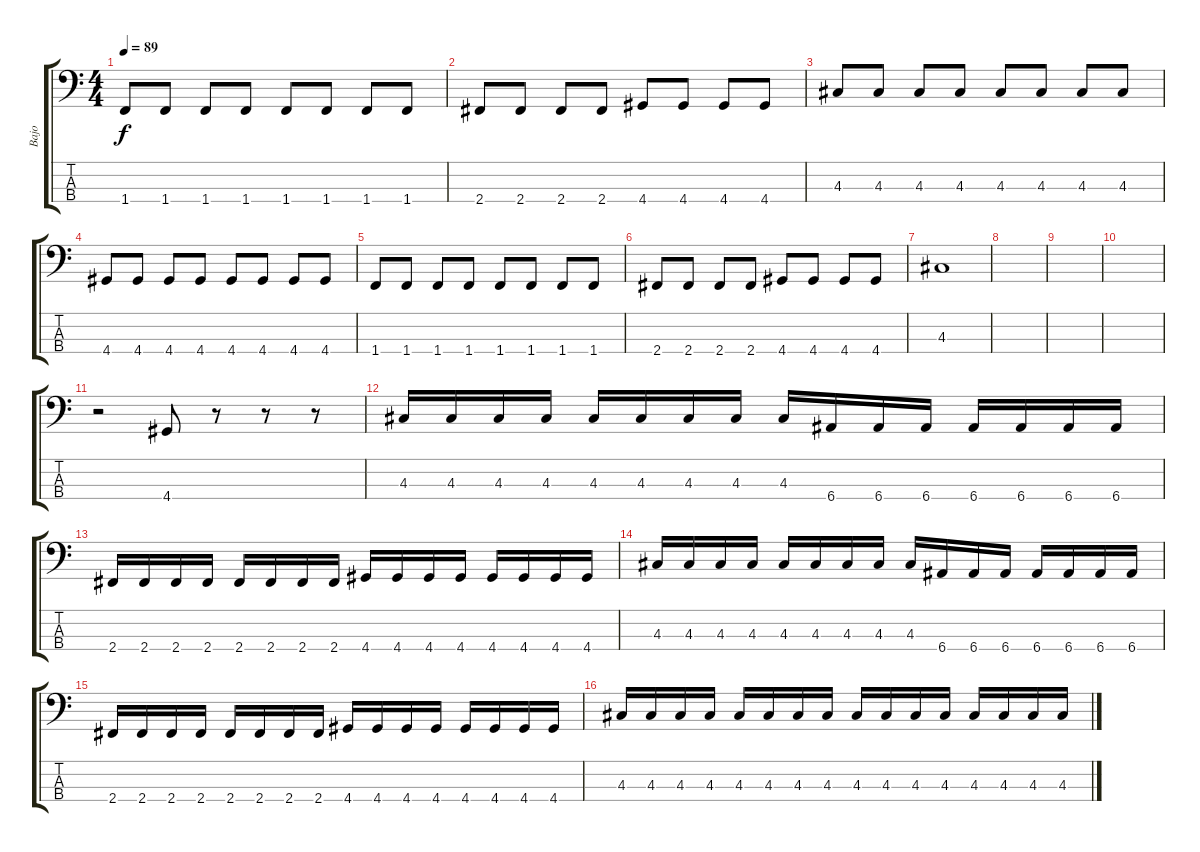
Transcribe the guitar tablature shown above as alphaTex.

\track ("Bajo" "Bajo") {instrument electricbasspick}
\staff {score tabs}
\tuning (G2 D2 A1 E1) {hide}
\ts (4 4)
\tempo 89
\clef f4
\ks c
1.4.8{dy f} 1.4.8 1.4.8 1.4.8 1.4.8 1.4.8 1.4.8 1.4.8 |
2.4.8 2.4.8 2.4.8 2.4.8 4.4.8 4.4.8 4.4.8 4.4.8 |
4.3.8 4.3.8 4.3.8 4.3.8 4.3.8 4.3.8 4.3.8 4.3.8 |
4.4.8 4.4.8 4.4.8 4.4.8 4.4.8 4.4.8 4.4.8 4.4.8 |
1.4.8 1.4.8 1.4.8 1.4.8 1.4.8 1.4.8 1.4.8 1.4.8 |
2.4.8 2.4.8 2.4.8 2.4.8 4.4.8 4.4.8 4.4.8 4.4.8 |
4.3.1 |
|
|
|
r.2 4.4.8 r.8 r.8 r.8 |
4.3.16 4.3.16 4.3.16 4.3.16 4.3.16 4.3.16 4.3.16 4.3.16 4.3.16 6.4.16 6.4.16 6.4.16 6.4.16 6.4.16 6.4.16 6.4.16 |
2.4.16 2.4.16 2.4.16 2.4.16 2.4.16 2.4.16 2.4.16 2.4.16 4.4.16 4.4.16 4.4.16 4.4.16 4.4.16 4.4.16 4.4.16 4.4.16 |
4.3.16 4.3.16 4.3.16 4.3.16 4.3.16 4.3.16 4.3.16 4.3.16 4.3.16 6.4.16 6.4.16 6.4.16 6.4.16 6.4.16 6.4.16 6.4.16 |
2.4.16 2.4.16 2.4.16 2.4.16 2.4.16 2.4.16 2.4.16 2.4.16 4.4.16 4.4.16 4.4.16 4.4.16 4.4.16 4.4.16 4.4.16 4.4.16 |
4.3.16 4.3.16 4.3.16 4.3.16 4.3.16 4.3.16 4.3.16 4.3.16 4.3.16 4.3.16 4.3.16 4.3.16 4.3.16 4.3.16 4.3.16 4.3.16
